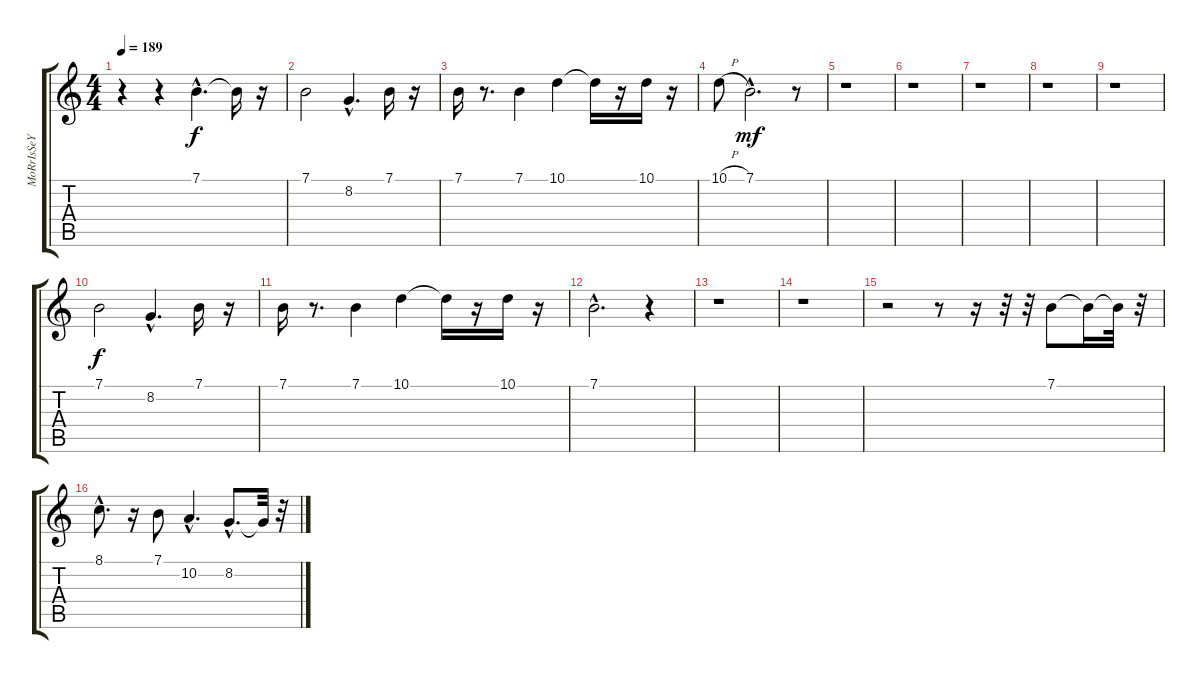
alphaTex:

\track ("MoRrIsSeY" "MoRrIsSeY") {instrument flute}
\staff {score tabs}
\tuning (E4 B3 G3 D3 A2 E2) {hide}
\ts (4 4)
\tempo 189
\clef g2
\ks c
r.4{dy f} r.4 7.1{hac}.4{d volume 15} 7.1{t}.16 r.16 |
7.1.2 8.2{hac}.4{d} 7.1.16 r.16 |
7.1.16 r.8{d} 7.1.4 10.1.4 10.1{t}.16 r.16 10.1.16 r.16 |
10.1{h}.8 7.1{hac}.2{d dy mf} r.8 |
r.1 |
r.1 |
r.1 |
r.1 |
r.1 |
7.1.2{dy f} 8.2{hac}.4{d} 7.1.16 r.16 |
7.1.16 r.8{d} 7.1.4 10.1.4 10.1{t}.16 r.16 10.1.16 r.16 |
7.1{hac}.2{d} r.4 |
r.1 |
r.1 |
r.2 r.8 r.16 r.32 r.32 7.1.8{volume 15} 7.1{t}.16 7.1{t}.32 r.32 |
8.1{hac}.8{d} r.16 7.1.8 10.2{hac}.4{d} 8.2{hac}.8{d} 8.2{t}.32 r.32
